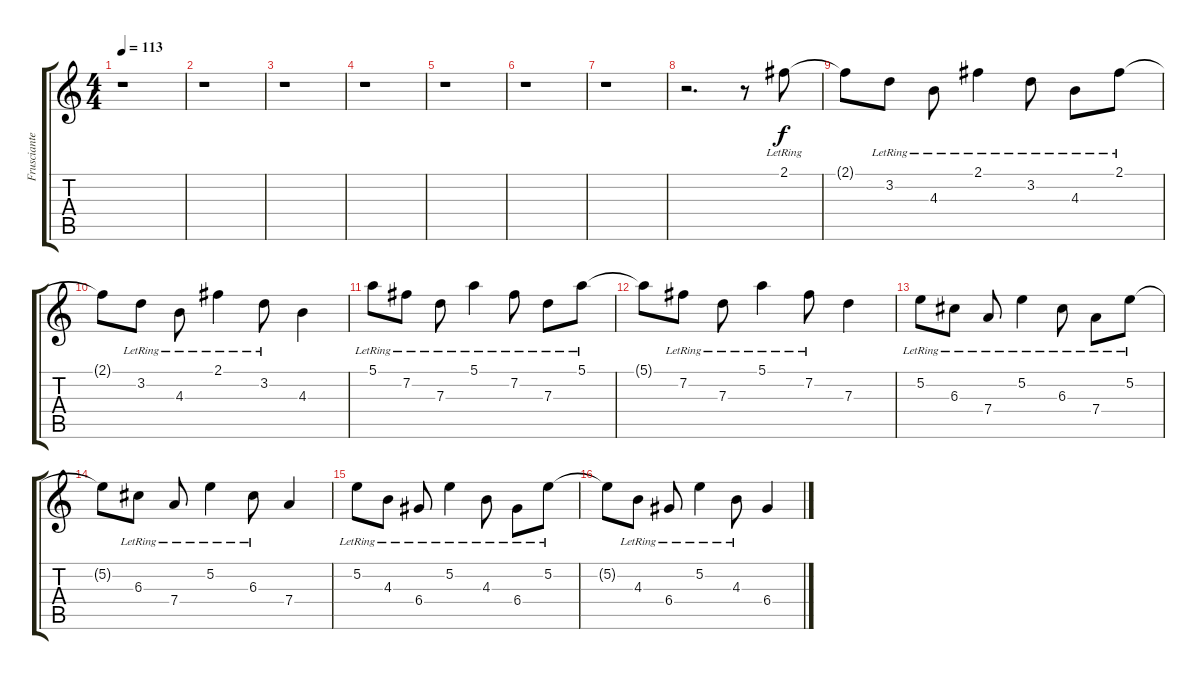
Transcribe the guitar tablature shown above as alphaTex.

\track ("Frusciante 2" "Frusciante") {instrument electricguitarclean}
\staff {score tabs}
\tuning (E4 B3 G3 D3 A2 E2) {hide}
\ts (4 4)
\tempo 113
\clef g2
\ks c
r.1{dy f} |
r.1 |
r.1 |
r.1 |
r.1 |
r.1 |
r.1 |
r.2{d} r.8 2.1{lr}.8 |
2.1{t}.8 3.2{lr}.8 4.3{lr}.8 2.1{lr}.4 3.2{lr}.8 4.3{lr}.8 2.1{lr}.8 |
2.1{t}.8 3.2{lr}.8 4.3{lr}.8 2.1{lr}.4 3.2{lr}.8 4.3.4 |
5.1{lr}.8 7.2{lr}.8 7.3{lr}.8 5.1{lr}.4 7.2{lr}.8 7.3{lr}.8 5.1{lr}.8 |
5.1{t}.8 7.2{lr}.8 7.3{lr}.8 5.1{lr}.4 7.2{lr}.8 7.3.4 |
5.2{lr}.8 6.3{lr}.8 7.4{lr}.8 5.2{lr}.4 6.3{lr}.8 7.4{lr}.8 5.2{lr}.8 |
5.2{t}.8 6.3{lr}.8 7.4{lr}.8 5.2{lr}.4 6.3{lr}.8 7.4.4 |
5.2{lr}.8 4.3{lr}.8 6.4{lr}.8 5.2{lr}.4 4.3{lr}.8 6.4{lr}.8 5.2{lr}.8 |
5.2{t}.8 4.3{lr}.8 6.4{lr}.8 5.2{lr}.4 4.3{lr}.8 6.4.4
